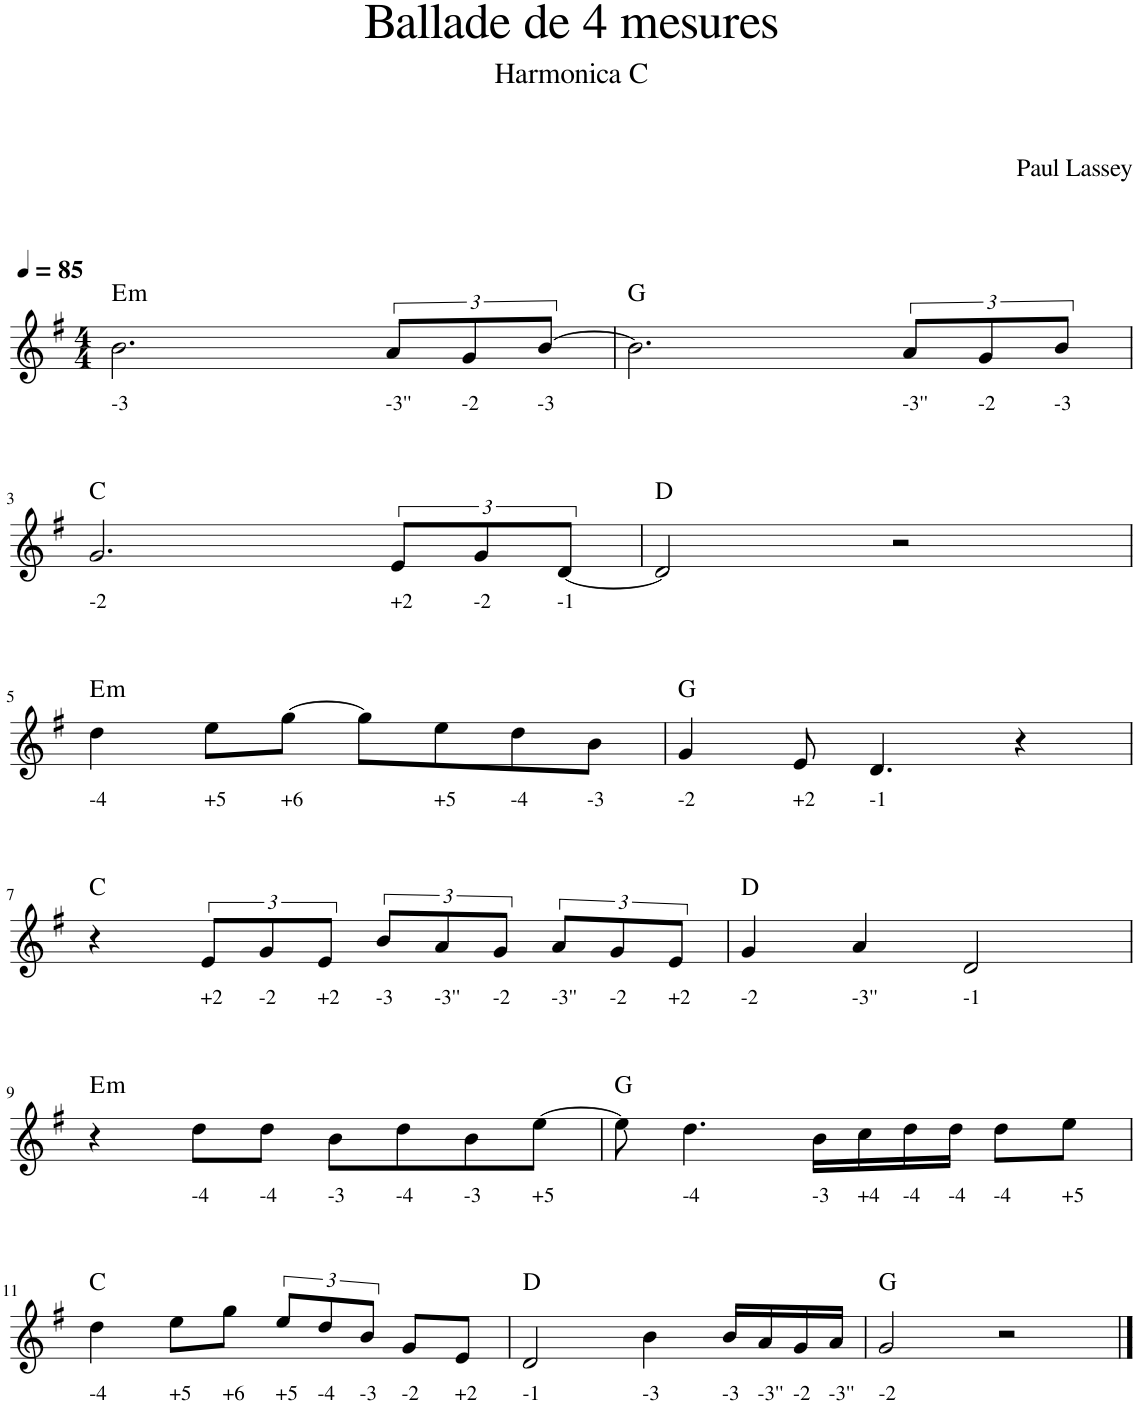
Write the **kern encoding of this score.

**kern	**harte
*part1	*part1
*staff1	*
*I"Melody	*
*clefG2	*
*k[f#]	*
*M4/4	*
*MM85	*
=1	=1
!LO:TX:b:t=-3	!LO:H:kt=m
2.b\	E:min
!LO:TX:b:t=-3''	!
12a/L	.
!LO:TX:b:t=-2	!
12g/	.
!LO:TX:b:t=-3	!
[12b/J	.
=2	=2
2.b\]	G:maj
!LO:TX:b:t=-3''	!
12a/L	.
!LO:TX:b:t=-2	!
12g/	.
!LO:TX:b:t=-3	!
12b/J	.
!!LO:LB:g=z
=3	=3
!LO:TX:b:t=-2	!
2.g/	C:maj
!LO:TX:b:t=+2	!
12e/L	.
!LO:TX:b:t=-2	!
12g/	.
!LO:TX:b:t=-1	!
[12d/J	.
=4	=4
2d/]	D:maj
2r	.
!!LO:LB:g=z
=5	=5
!LO:TX:b:t=-4	!LO:H:kt=m
4dd\	E:min
!LO:TX:b:t=+5	!
8ee\L	.
!LO:TX:b:t=+6	!
[8gg\J	.
8gg\L]	.
!LO:TX:b:t=+5	!
8ee\	.
!LO:TX:b:t=-4	!
8dd\	.
!LO:TX:b:t=-3	!
8b\J	.
=6	=6
!LO:TX:b:t=-2	!
4g/	G:maj
!LO:TX:b:t=+2	!
8e/	.
!LO:TX:b:t=-1	!
4.d/	.
4r	.
!!LO:LB:g=z
=7	=7
4r	C:maj
!LO:TX:b:t=+2	!
12e/L	.
!LO:TX:b:t=-2	!
12g/	.
!LO:TX:b:t=+2	!
12e/J	.
!LO:TX:b:t=-3	!
12b/L	.
!LO:TX:b:t=-3''	!
12a/	.
!LO:TX:b:t=-2	!
12g/J	.
!LO:TX:b:t=-3''	!
12a/L	.
!LO:TX:b:t=-2	!
12g/	.
!LO:TX:b:t=+2	!
12e/J	.
=8	=8
!LO:TX:b:t=-2	!
4g/	D:maj
!LO:TX:b:t=-3''	!
4a/	.
!LO:TX:b:t=-1	!
2d/	.
!!LO:LB:g=z
=9	=9
!	!LO:H:kt=m
4r	E:min
!LO:TX:b:t=-4	!
8dd\L	.
!LO:TX:b:t=-4	!
8dd\J	.
!LO:TX:b:t=-3	!
8b\L	.
!LO:TX:b:t=-4	!
8dd\	.
!LO:TX:b:t=-3	!
8b\	.
!LO:TX:b:t=+5	!
[8ee\J	.
=10	=10
8ee\]	G:maj
!LO:TX:b:t=-4	!
4.dd\	.
!LO:TX:b:t=-3	!
16b\LL	.
!LO:TX:b:t=+4	!
16cc\	.
!LO:TX:b:t=-4	!
16dd\	.
!LO:TX:b:t=-4	!
16dd\JJ	.
!LO:TX:b:t=-4	!
8dd\L	.
!LO:TX:b:t=+5	!
8ee\J	.
!!LO:LB:g=z
=11	=11
!LO:TX:b:t=-4	!
4dd\	C:maj
!LO:TX:b:t=+5	!
8ee\L	.
!LO:TX:b:t=+6	!
8gg\J	.
!LO:TX:b:t=+5	!
12ee/L	.
!LO:TX:b:t=-4	!
12dd/	.
!LO:TX:b:t=-3	!
12b/J	.
!LO:TX:b:t=-2	!
8g/L	.
!LO:TX:b:t=+2	!
8e/J	.
=12	=12
!LO:TX:b:t=-1	!
2d/	D:maj
!LO:TX:b:t=-3	!
4b\	.
!LO:TX:b:t=-3	!
16b/LL	.
!LO:TX:b:t=-3''	!
16a/	.
!LO:TX:b:t=-2	!
16g/	.
!LO:TX:b:t=-3''	!
16a/JJ	.
=13	=13
!LO:TX:b:t=-2	!
2g/	G:maj
2r	.
==	==
*-	*-
